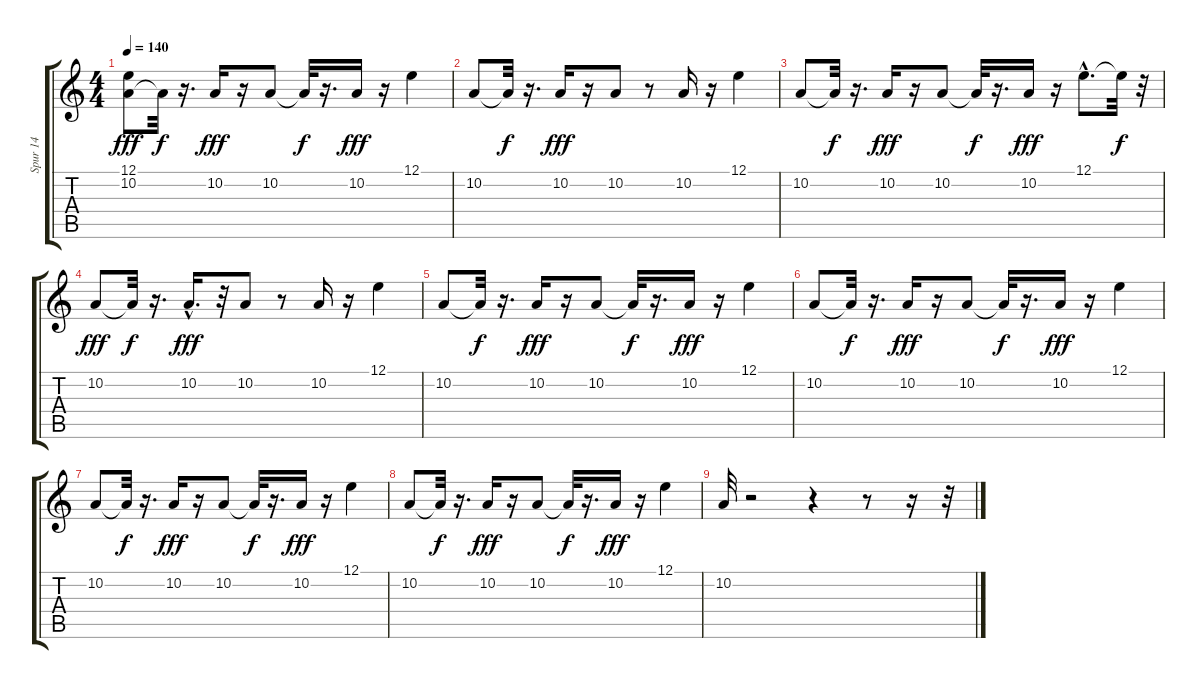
\track ("Spur 14" "Spur 14") {instrument sopranosax}
\staff {score tabs}
\tuning (E4 B3 G3 D3 A2 E2) {hide}
\ts (4 4)
\tempo 140
\clef g2
\ks c
(12.1 10.2).8{dy fff} 10.2{t}.32{dy f} r.16{d} 10.2.16{dy fff} r.16 10.2.8 10.2{t}.32{dy f} r.16{d} 10.2.16{dy fff} r.16 12.1.4 |
10.2.8 10.2{t}.32{dy f} r.16{d} 10.2.16{dy fff} r.16 10.2.8 r.8 10.2.16 r.16 12.1.4 |
10.2.8 10.2{t}.32{dy f} r.16{d} 10.2.16{dy fff} r.16 10.2.8 10.2{t}.32{dy f} r.16{d} 10.2.16{dy fff} r.16 12.1{hac}.8{d} 12.1{t}.32{dy f} r.32 |
10.2.8{dy fff} 10.2{t}.32{dy f} r.16{d} 10.2{hac}.16{d dy fff} r.32 10.2.8 r.8 10.2.16 r.16 12.1.4 |
10.2.8 10.2{t}.32{dy f} r.16{d} 10.2.16{dy fff} r.16 10.2.8 10.2{t}.32{dy f} r.16{d} 10.2.16{dy fff} r.16 12.1.4 |
10.2.8 10.2{t}.32{dy f} r.16{d} 10.2.16{dy fff} r.16 10.2.8 10.2{t}.32{dy f} r.16{d} 10.2.16{dy fff} r.16 12.1.4 |
10.2.8 10.2{t}.32{dy f} r.16{d} 10.2.16{dy fff} r.16 10.2.8 10.2{t}.32{dy f} r.16{d} 10.2.16{dy fff} r.16 12.1.4 |
10.2.8 10.2{t}.32{dy f} r.16{d} 10.2.16{dy fff} r.16 10.2.8 10.2{t}.32{dy f} r.16{d} 10.2.16{dy fff} r.16 12.1.4 |
10.2.32 r.2 r.4 r.8 r.16 r.32
